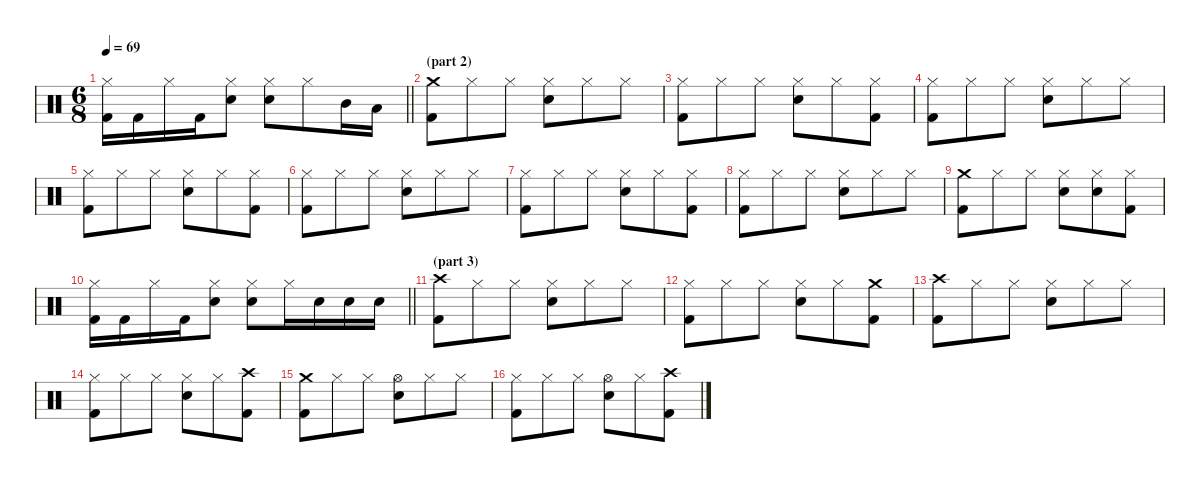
\defaultSystemsLayout 4
\hideDynamics
\bracketExtendMode nobrackets
\singleTrackTrackNamePolicy hidden
\multiTrackTrackNamePolicy hidden
\otherSystemsTrackNameOrientation horizontal
\track ("Drums" "drm.") {instrument percussion}
\staff {score}
\articulation defaults
\ts (6 8)
\tempo 69
\clef neutral
\barLineRight lightlight
\ks c
("Hi-Hat (closed)" "Kick (hit) 2").16{dy f beam Down} "Kick (hit) 2".16{beam Down} "Hi-Hat (closed)".16{beam Down} "Kick (hit) 2".16{beam Down} ("Hi-Hat (closed)" "Snare (hit) 2").8{beam Down} ("Hi-Hat (closed)" "Snare (hit) 2").8{beam Down} "Hi-Hat (closed)".8{beam Down} "Mid Tom (hit)".16{beam Down} "Low Tom (hit)".16{beam Down} |
\section ("" "(part 2)")
("Crash medium (hit)" "Kick (hit) 2").8{beam Down} "Hi-Hat (closed)".8{beam Down} "Hi-Hat (closed)".8{beam Down} ("Hi-Hat (closed)" "Snare (hit) 2").8{beam Down} "Hi-Hat (closed)".8{beam Down} "Hi-Hat (closed)".8{beam Down} |
("Hi-Hat (closed)" "Kick (hit) 2").8{beam Down} "Hi-Hat (closed)".8{beam Down} "Hi-Hat (closed)".8{beam Down} ("Hi-Hat (closed)" "Snare (hit) 2").8{beam Down} "Hi-Hat (closed)".8{beam Down} ("Hi-Hat (closed)" "Kick (hit) 2").8{beam Down} |
("Hi-Hat (closed)" "Kick (hit) 2").8{beam Down} "Hi-Hat (closed)".8{beam Down} "Hi-Hat (closed)".8{beam Down} ("Hi-Hat (closed)" "Snare (hit) 2").8{beam Down} "Hi-Hat (closed)".8{beam Down} "Hi-Hat (closed)".8{beam Down} |
("Hi-Hat (closed)" "Kick (hit) 2").8{beam Down} "Hi-Hat (closed)".8{beam Down} "Hi-Hat (closed)".8{beam Down} ("Hi-Hat (closed)" "Snare (hit) 2").8{beam Down} "Hi-Hat (closed)".8{beam Down} ("Hi-Hat (closed)" "Kick (hit) 2").8{beam Down} |
("Hi-Hat (closed)" "Kick (hit) 2").8{beam Down} "Hi-Hat (closed)".8{beam Down} "Hi-Hat (closed)".8{beam Down} ("Hi-Hat (closed)" "Snare (hit) 2").8{beam Down} "Hi-Hat (closed)".8{beam Down} "Hi-Hat (closed)".8{beam Down} |
("Hi-Hat (closed)" "Kick (hit) 2").8{beam Down} "Hi-Hat (closed)".8{beam Down} "Hi-Hat (closed)".8{beam Down} ("Hi-Hat (closed)" "Snare (hit) 2").8{beam Down} "Hi-Hat (closed)".8{beam Down} ("Hi-Hat (closed)" "Kick (hit) 2").8{beam Down} |
("Hi-Hat (closed)" "Kick (hit) 2").8{beam Down} "Hi-Hat (closed)".8{beam Down} "Hi-Hat (closed)".8{beam Down} ("Hi-Hat (closed)" "Snare (hit) 2").8{beam Down} "Hi-Hat (closed)".8{beam Down} "Hi-Hat (closed)".8{beam Down} |
("Crash medium (hit)" "Kick (hit) 2").8{beam Down} "Hi-Hat (closed)".8{beam Down} "Hi-Hat (closed)".8{beam Down} ("Hi-Hat (closed)" "Snare (hit) 2").8{beam Down} ("Hi-Hat (closed)" "Snare (hit) 2").8{beam Down} ("Hi-Hat (closed)" "Kick (hit) 2").8{beam Down} |
\barLineRight lightlight
("Hi-Hat (closed)" "Kick (hit) 2").16{beam Down} "Kick (hit) 2".16{beam Down} "Hi-Hat (closed)".16{beam Down} "Kick (hit) 2".16{beam Down} ("Hi-Hat (closed)" "Snare (hit) 2").8{beam Down} ("Hi-Hat (closed)" "Snare (hit) 2").8{beam Down} "Hi-Hat (closed)".16{beam Down} "Snare (hit) 2".16{beam Down} "Snare (hit) 2".16{beam Down} "Snare (hit) 2".16{beam Down} |
\section ("" "(part 3)")
("Crash high (hit)" "Kick (hit) 2").8{beam Down} "Hi-Hat (closed)".8{beam Down} "Hi-Hat (closed)".8{beam Down} ("Hi-Hat (closed)" "Snare (hit) 2").8{beam Down} "Hi-Hat (closed)".8{beam Down} "Hi-Hat (closed)".8{beam Down} |
("Hi-Hat (closed)" "Kick (hit) 2").8{beam Down} "Hi-Hat (closed)".8{beam Down} "Hi-Hat (closed)".8{beam Down} ("Hi-Hat (closed)" "Snare (hit) 2").8{beam Down} "Hi-Hat (closed)".8{beam Down} ("Crash medium (hit)" "Kick (hit) 2").8{beam Down} |
("Crash high (hit)" "Kick (hit) 2").8{beam Down} "Hi-Hat (closed)".8{beam Down} "Hi-Hat (closed)".8{beam Down} ("Hi-Hat (closed)" "Snare (hit) 2").8{beam Down} "Hi-Hat (closed)".8{beam Down} "Hi-Hat (closed)".8{beam Down} |
("Hi-Hat (closed)" "Kick (hit) 2").8{beam Down} "Hi-Hat (closed)".8{beam Down} "Hi-Hat (closed)".8{beam Down} ("Hi-Hat (closed)" "Snare (hit) 2").8{beam Down} "Hi-Hat (closed)".8{beam Down} ("Crash high (hit)" "Kick (hit) 2").8{beam Down} |
("Crash medium (hit)" "Kick (hit) 2").8{beam Down} "Hi-Hat (closed)".8{beam Down} "Hi-Hat (closed)".8{beam Down} ("Hi-Hat (open)" "Snare (hit) 2").8{beam Down} "Hi-Hat (closed)".8{beam Down} "Hi-Hat (closed)".8{beam Down} |
("Hi-Hat (closed)" "Kick (hit) 2").8{beam Down} "Hi-Hat (closed)".8{beam Down} "Hi-Hat (closed)".8{beam Down} ("Hi-Hat (open)" "Snare (hit) 2").8{beam Down} "Hi-Hat (closed)".8{beam Down} ("Crash high (hit)" "Kick (hit) 2").8{beam Down}
